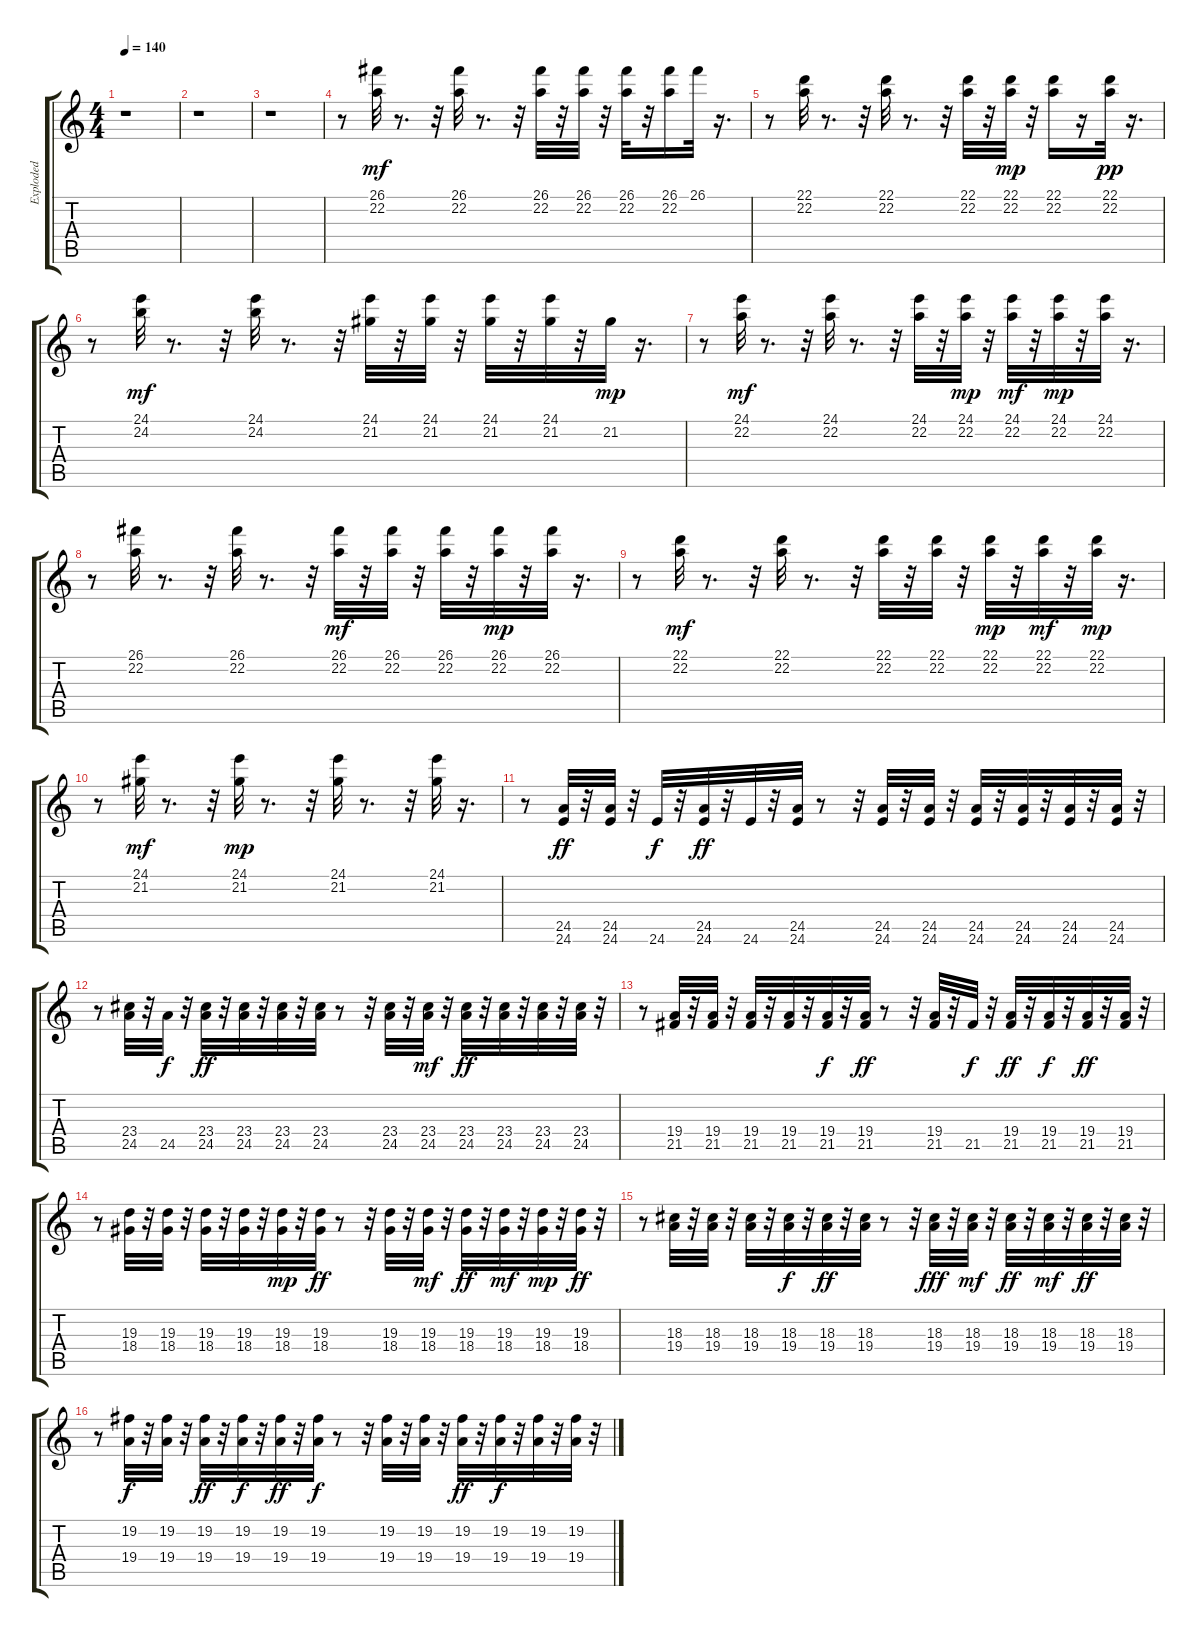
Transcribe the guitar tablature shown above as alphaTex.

\track ("Exploded" "Exploded") {instrument glockenspiel}
\staff {score tabs}
\tuning (E4 B3 G3 D3 A2 E2) {hide}
\ts (4 4)
\tempo 140
\clef g2
\ks c
r.1{dy f} |
r.1 |
r.1 |
r.8 (26.1 22.2).32{dy mf} r.8{d} r.32 (26.1 22.2).32 r.8{d} r.32 (26.1 22.2).32 r.32 (26.1 22.2).32 r.32 (26.1 22.2).32 r.32 (26.1 22.2).16 26.1.32 r.16{d} |
r.8 (22.1 22.2).32 r.8{d} r.32 (22.1 22.2).32 r.8{d} r.32 (22.1 22.2).32 r.32 (22.1 22.2).32{dy mp} r.32 (22.1 22.2).16 r.16 (22.1 22.2).32{dy pp} r.16{d} |
r.8 (24.1 24.2).32{dy mf} r.8{d} r.32 (24.1 24.2).32 r.8{d} r.32 (24.1 21.2).32 r.32 (24.1 21.2).32 r.32 (24.1 21.2).32 r.32 (24.1 21.2).32 r.32 21.2.32{dy mp} r.16{d} |
r.8 (24.1 22.2).32{dy mf} r.8{d} r.32 (24.1 22.2).32 r.8{d} r.32 (24.1 22.2).32 r.32 (24.1 22.2).32{dy mp} r.32 (24.1 22.2).32{dy mf} r.32 (24.1 22.2).32{dy mp} r.32 (24.1 22.2).32 r.16{d} |
r.8 (26.1 22.2).32 r.8{d} r.32 (26.1 22.2).32 r.8{d} r.32 (26.1 22.2).32{dy mf} r.32 (26.1 22.2).32 r.32 (26.1 22.2).32 r.32 (26.1 22.2).32{dy mp} r.32 (26.1 22.2).32 r.16{d} |
r.8 (22.1 22.2).32{dy mf} r.8{d} r.32 (22.1 22.2).32 r.8{d} r.32 (22.1 22.2).32 r.32 (22.1 22.2).32 r.32 (22.1 22.2).32{dy mp} r.32 (22.1 22.2).32{dy mf} r.32 (22.1 22.2).32{dy mp} r.16{d} |
r.8 (24.1 21.2).32{dy mf} r.8{d} r.32 (24.1 21.2).32{dy mp} r.8{d} r.32 (24.1 21.2).32 r.8{d} r.32 (24.1 21.2).32 r.16{d} |
r.8 (24.5 24.6).32{dy ff} r.32 (24.5 24.6).32 r.32 24.6.32{dy f} r.32 (24.5 24.6).32{dy ff} r.32 24.6.32 r.32 (24.5 24.6).32 r.8 r.32 (24.5 24.6).32 r.32 (24.5 24.6).32 r.32 (24.5 24.6).32 r.32 (24.5 24.6).32 r.32 (24.5 24.6).32 r.32 (24.5 24.6).32 r.32 |
r.8 (23.4 24.5).32 r.32 24.5.32{dy f} r.32 (23.4 24.5).32{dy ff} r.32 (23.4 24.5).32 r.32 (23.4 24.5).32 r.32 (23.4 24.5).32 r.8 r.32 (23.4 24.5).32 r.32 (23.4 24.5).32{dy mf} r.32 (23.4 24.5).32{dy ff} r.32 (23.4 24.5).32 r.32 (23.4 24.5).32 r.32 (23.4 24.5).32 r.32 |
r.8 (19.4 21.5).32 r.32 (19.4 21.5).32 r.32 (19.4 21.5).32 r.32 (19.4 21.5).32 r.32 (19.4 21.5).32{dy f} r.32 (19.4 21.5).32{dy ff} r.8 r.32 (19.4 21.5).32 r.32 21.5.32{dy f} r.32 (19.4 21.5).32{dy ff} r.32 (19.4 21.5).32{dy f} r.32 (19.4 21.5).32{dy ff} r.32 (19.4 21.5).32 r.32 |
r.8 (19.3 18.4).32 r.32 (19.3 18.4).32 r.32 (19.3 18.4).32 r.32 (19.3 18.4).32 r.32 (19.3 18.4).32{dy mp} r.32 (19.3 18.4).32{dy ff} r.8 r.32 (19.3 18.4).32 r.32 (19.3 18.4).32{dy mf} r.32 (19.3 18.4).32{dy ff} r.32 (19.3 18.4).32{dy mf} r.32 (19.3 18.4).32{dy mp} r.32 (19.3 18.4).32{dy ff} r.32 |
r.8 (18.3 19.4).32 r.32 (18.3 19.4).32 r.32 (18.3 19.4).32 r.32 (18.3 19.4).32{dy f} r.32 (18.3 19.4).32{dy ff} r.32 (18.3 19.4).32 r.8 r.32 (18.3 19.4).32{dy fff} r.32 (18.3 19.4).32{dy mf} r.32 (18.3 19.4).32{dy ff} r.32 (18.3 19.4).32{dy mf} r.32 (18.3 19.4).32{dy ff} r.32 (18.3 19.4).32 r.32 |
r.8 (19.2 19.4).32{dy f} r.32 (19.2 19.4).32 r.32 (19.2 19.4).32{dy ff} r.32 (19.2 19.4).32{dy f} r.32 (19.2 19.4).32{dy ff} r.32 (19.2 19.4).32{dy f} r.8 r.32 (19.2 19.4).32 r.32 (19.2 19.4).32 r.32 (19.2 19.4).32{dy ff} r.32 (19.2 19.4).32{dy f} r.32 (19.2 19.4).32 r.32 (19.2 19.4).32 r.32
